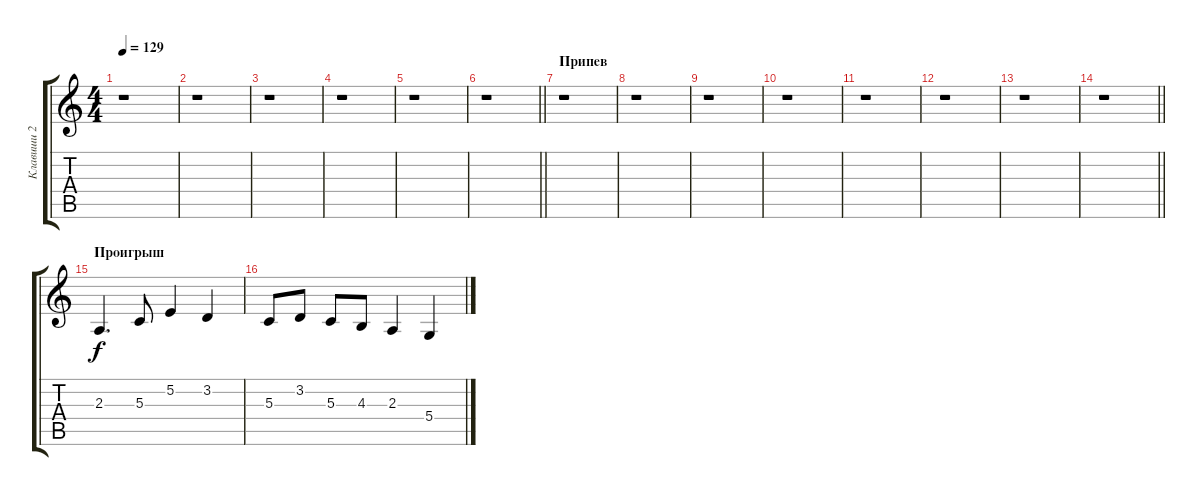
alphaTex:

\track ("Клавиши 2" "Клавиши 2") {instrument churchorgan}
\staff {score tabs}
\tuning (E4 B3 G3 D3 A2 E2) {hide}
\ts (4 4)
\tempo 129
\clef g2
\ks c
r.1{dy f} |
r.1 |
r.1 |
r.1 |
r.1 |
\barLineRight lightlight
r.1 |
\section ("" "Припев")
r.1 |
r.1 |
r.1 |
r.1 |
r.1 |
r.1 |
r.1 |
\barLineRight lightlight
r.1 |
\section ("" "Проигрыш")
2.3.4{d} 5.3.8 5.2.4 3.2.4 |
5.3.8 3.2.8 5.3.8 4.3.8 2.3.4 5.4.4
